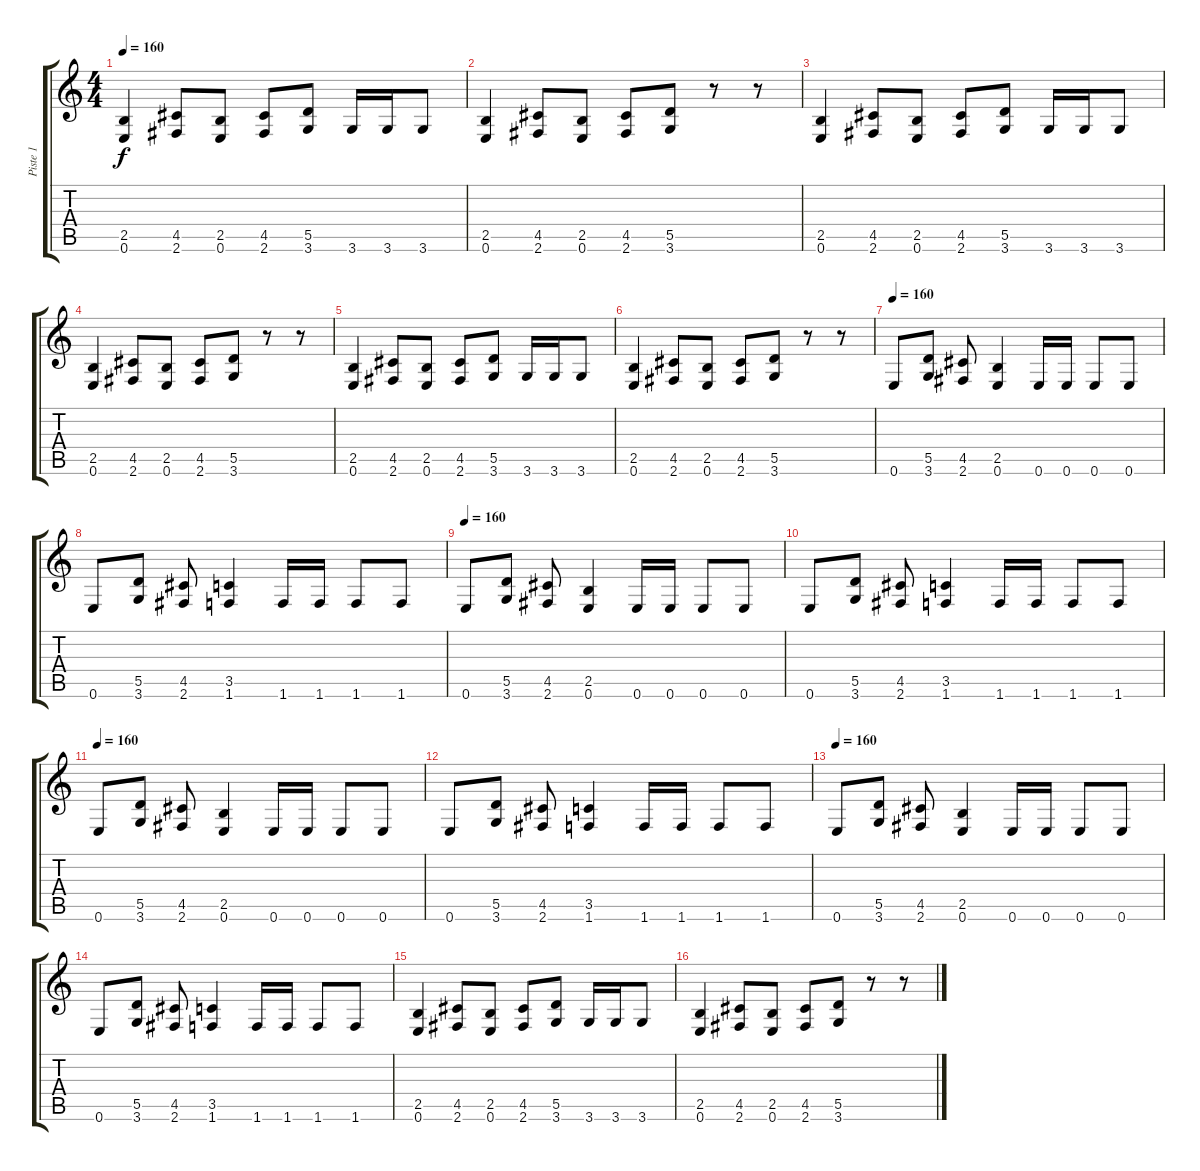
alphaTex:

\track ("Piste 1" "Piste 1") {instrument distortionguitar}
\staff {score tabs}
\tuning (E4 B3 G3 D3 A2 E2) {hide}
\ts (4 4)
\tempo 160
\clef g2
\ks c
(2.5 0.6).4{dy f} (4.5 2.6).8 (2.5 0.6).8 (4.5 2.6).8 (5.5 3.6).8 3.6.16 3.6.16 3.6.8 |
(2.5 0.6).4 (4.5 2.6).8 (2.5 0.6).8 (4.5 2.6).8 (5.5 3.6).8 r.8 r.8 |
(2.5 0.6).4 (4.5 2.6).8 (2.5 0.6).8 (4.5 2.6).8 (5.5 3.6).8 3.6.16 3.6.16 3.6.8 |
(2.5 0.6).4 (4.5 2.6).8 (2.5 0.6).8 (4.5 2.6).8 (5.5 3.6).8 r.8 r.8 |
(2.5 0.6).4 (4.5 2.6).8 (2.5 0.6).8 (4.5 2.6).8 (5.5 3.6).8 3.6.16 3.6.16 3.6.8 |
(2.5 0.6).4 (4.5 2.6).8 (2.5 0.6).8 (4.5 2.6).8 (5.5 3.6).8 r.8 r.8 |
\tempo 160
0.6.8 (5.5 3.6).8 (4.5 2.6).8 (2.5 0.6).4 0.6.16 0.6.16 0.6.8 0.6.8 |
0.6.8 (5.5 3.6).8 (4.5 2.6).8 (3.5 1.6).4 1.6.16 1.6.16 1.6.8 1.6.8 |
\tempo 160
0.6.8 (5.5 3.6).8 (4.5 2.6).8 (2.5 0.6).4 0.6.16 0.6.16 0.6.8 0.6.8 |
0.6.8 (5.5 3.6).8 (4.5 2.6).8 (3.5 1.6).4 1.6.16 1.6.16 1.6.8 1.6.8 |
\tempo 160
0.6.8 (5.5 3.6).8 (4.5 2.6).8 (2.5 0.6).4 0.6.16 0.6.16 0.6.8 0.6.8 |
0.6.8 (5.5 3.6).8 (4.5 2.6).8 (3.5 1.6).4 1.6.16 1.6.16 1.6.8 1.6.8 |
\tempo 160
0.6.8 (5.5 3.6).8 (4.5 2.6).8 (2.5 0.6).4 0.6.16 0.6.16 0.6.8 0.6.8 |
0.6.8 (5.5 3.6).8 (4.5 2.6).8 (3.5 1.6).4 1.6.16 1.6.16 1.6.8 1.6.8 |
(2.5 0.6).4 (4.5 2.6).8 (2.5 0.6).8 (4.5 2.6).8 (5.5 3.6).8 3.6.16 3.6.16 3.6.8 |
(2.5 0.6).4 (4.5 2.6).8 (2.5 0.6).8 (4.5 2.6).8 (5.5 3.6).8 r.8 r.8
